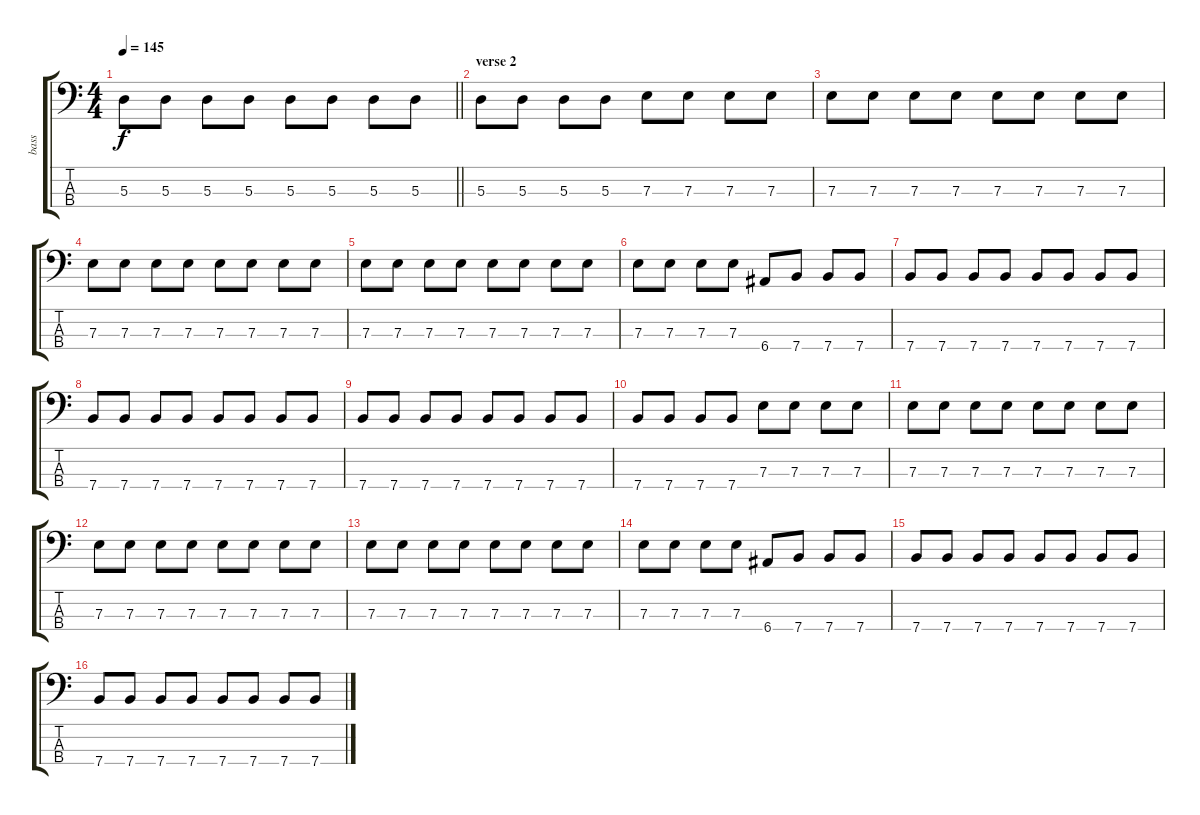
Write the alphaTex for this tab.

\track ("bass" "bass") {instrument electricbasspick}
\staff {score tabs}
\tuning (G2 D2 A1 E1) {hide}
\ts (4 4)
\tempo 145
\clef f4
\barLineRight lightlight
\ks c
5.3.8{dy f} 5.3.8 5.3.8 5.3.8 5.3.8 5.3.8 5.3.8 5.3.8 |
\section ("" "verse 2")
5.3.8 5.3.8 5.3.8 5.3.8 7.3.8 7.3.8 7.3.8 7.3.8 |
7.3.8 7.3.8 7.3.8 7.3.8 7.3.8 7.3.8 7.3.8 7.3.8 |
7.3.8 7.3.8 7.3.8 7.3.8 7.3.8 7.3.8 7.3.8 7.3.8 |
7.3.8 7.3.8 7.3.8 7.3.8 7.3.8 7.3.8 7.3.8 7.3.8 |
7.3.8 7.3.8 7.3.8 7.3.8 6.4.8 7.4.8 7.4.8 7.4.8 |
7.4.8 7.4.8 7.4.8 7.4.8 7.4.8 7.4.8 7.4.8 7.4.8 |
7.4.8 7.4.8 7.4.8 7.4.8 7.4.8 7.4.8 7.4.8 7.4.8 |
7.4.8 7.4.8 7.4.8 7.4.8 7.4.8 7.4.8 7.4.8 7.4.8 |
7.4.8 7.4.8 7.4.8 7.4.8 7.3.8 7.3.8 7.3.8 7.3.8 |
7.3.8 7.3.8 7.3.8 7.3.8 7.3.8 7.3.8 7.3.8 7.3.8 |
7.3.8 7.3.8 7.3.8 7.3.8 7.3.8 7.3.8 7.3.8 7.3.8 |
7.3.8 7.3.8 7.3.8 7.3.8 7.3.8 7.3.8 7.3.8 7.3.8 |
7.3.8 7.3.8 7.3.8 7.3.8 6.4.8 7.4.8 7.4.8 7.4.8 |
7.4.8 7.4.8 7.4.8 7.4.8 7.4.8 7.4.8 7.4.8 7.4.8 |
7.4.8 7.4.8 7.4.8 7.4.8 7.4.8 7.4.8 7.4.8 7.4.8
